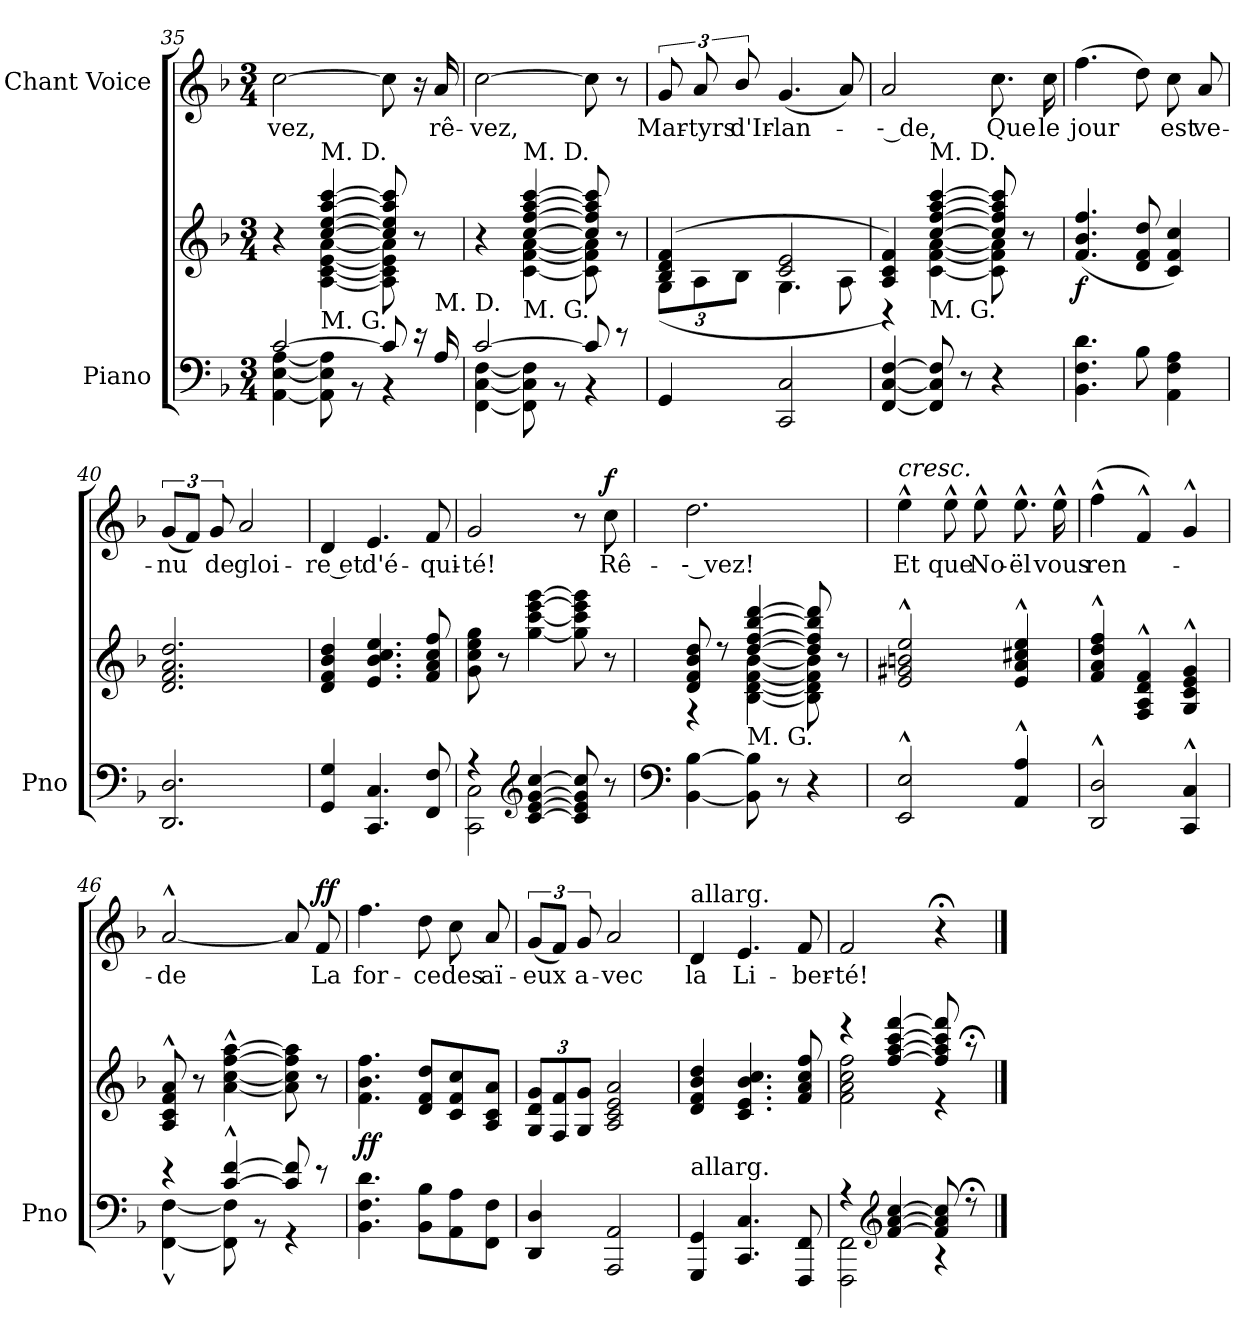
**kern	**kern	**dynam	**kern	**text	**dynam
*part2	*part2	*part2	*part1	*part1	*part1
*staff3	*staff2	*staff2/3	*staff1	*staff1	*staff1
*I"Piano	*	*	*I"Chant Voice	*	*
*I'Pno	*	*	*	*	*
*clefF4	*clefG2	*	*clefG2	*	*
*k[b-]	*k[b-]	*	*k[b-]	*	*
*M3/4	*M3/4	*	*M3/4	*	*
=35	=35	=35	=35	=35	=35
*^	*^	*	*	*	*
!	!	!	!	!	!	!LO:LY:b	!
[2c/	[4AA\ [4E\ [4A\	4r	4ryy	.	[2cc\	-vez,	.
!	!	!LO:TX:a:t=M. D.	!	!	!	!	!
!	!	!LO:TX:b:t=M. G.	!	!	!	!	!
.	8AA\] 8E\] 8A\]	[>4cc/ [4ee/ [4aa/ [4ccc/	[4A\ [4c\ [4e\ [4a\	.	.	.	.
.	8r	.	.	.	.	.	.
8c/]	4r	8cc/] 8ee/] 8aa/] 8ccc/]	8A\] 8c\] 8e\] 8a\]	.	8cc\]	.	.
16r	.	8r	8ryy	.	16r	.	.
!LO:TX:a:t=M. D.	!	!	!	!	!	!	!
!	!	!	!	!	!	!LO:LY:b	!LO:DY:a
!	!	!	!	!	!	!	!LO:DY:n=1:a
16A/	.	.	.	.	16a/	rê-	other-dynamics f
=36	=36	=36	=36	=36	=36	=36	=36
!	!	!	!	!	!	!LO:LY:b	!
[2c/	[4FF\ [4C\ [4F\	4r	4ryy	.	[2cc\	-vez,	.
!	!	!LO:TX:a:t=M. D.	!	!	!	!	!
!	!	!LO:TX:b:t=M. G.	!	!	!	!	!
.	8FF\] 8C\] 8F\]	[>4cc/ [4ff/ [4aa/ [4ccc/	[4c\ [4f\ [4a\	.	.	.	.
.	8r	.	.	.	.	.	.
8c/]	4r	8cc/] 8ff/] 8aa/] 8ccc/]	8c\] 8f\] 8a\]	.	8cc\]	.	.
8r	.	8r	8ryy	.	8r	.	.
*v	*v	*	*	*	*	*	*
=37	=37	=37	=37	=37	=37	=37
*	*	*Xbrackettup	*	*	*	*
!	!	!	!	!	!LO:LY:b	!
4GG/	(>4B-/ 4d/ 4f/	(12G\L	.	12g/	Mar-	.
!	!	!	!	!	!LO:LY:b	!
.	.	12A\	.	12a/	-tyrs	.
!	!	!	!	!	!LO:LY:b	!
.	.	12B-\J	.	12b-/	d'Ir-	.
!	!	!	!	!	!LO:LY:b	!
2CC/ 2C/	2c/ 2e/	4.G\	.	(4.g/	-lan-	.
.	.	8A\	.	8a/)	.	.
!!LO:LB:g=z
=38	=38	=38	=38	=38	=38	=38
!	!	!	!	!	!LO:LY:b	!
[4FF/ [4C/ [4F/	4A/ 4c/ 4f/)	4r)	.	2a/	-- de,	.
!	!LO:TX:b:t=M. G.	!	!	!	!	!
!	!LO:TX:a:t=M. D.	!	!	!	!	!
8FF/] 8C/] 8F/]	[4cc/ [4ff/ [4aa/ [4ccc/	[4c\ [4f\ [4a\	.	.	.	.
8r	.	.	.	.	.	.
!	!	!	!	!	!LO:LY:b	!LO:DY:a
!	!	!	!	!	!	!LO:DY:n=1:a
4r	8cc/] 8ff/] 8aa/] 8ccc/]	8c\] 8f\] 8a\]	.	8.cc\	Que	other-dynamics f
.	8r	8ryy	.	.	.	.
!	!	!	!	!	!LO:LY:b	!
.	.	.	.	16cc\	le	.
*	*v	*v	*	*	*	*
=39	=39	=39	=39	=39	=39
!	!	!LO:DY:b	!	!LO:LY:b	!
4.BB-\ 4.F\ 4.d\	(>4.f/ 4.b-/ 4.ff/	f	(4.ff\	jour	.
8B-\	8d/ 8f/ 8dd/	.	8dd\)	.	.
!	!	!	!	!LO:LY:b	!
4AA\ 4F\ 4A\	4c/ 4f/ 4cc/)	.	8cc\	est	.
!	!	!	!	!LO:LY:b	!
.	.	.	8a/	ve-	.
=40	=40	=40	=40	=40	=40
!	!	!	!	!LO:LY:b	!
2.DD/ 2.D/	2.d/ 2.f/ 2.a/ 2.dd/	.	(12g/L	-nu	.
.	.	.	12f/J)	.	.
!	!	!	!	!LO:LY:b	!
.	.	.	12g/	de	.
!	!	!	!	!LO:LY:b	!
.	.	.	2a/	gloi-	.
=41	=41	=41	=41	=41	=41
!	!	!	!	!LO:LY:b	!
4GG/ 4G/	4d/ 4f/ 4b-/ 4dd/	.	4d/	-re et	.
!	!	!	!	!LO:LY:b	!
4.CC/ 4.C/	4.e/ 4.b-/ 4.cc/ 4.ee/	.	4.e/	d'é-	.
!	!	!	!	!LO:LY:b	!
8FF/ 8F/	8f/ 8a/ 8cc/ 8ff/	.	8f/	-qui-	.
=42	=42	=42	=42	=42	=42
*^	*	*	*	*	*
!	!	!	!	!	!LO:LY:b	!
4r	2CC\ 2C\	8g\ 8cc\ 8ee\ 8gg\	.	2g/	-té!	.
.	.	8r	.	.	.	.
*clefG2	*	*	*	*	*	*
[<4c/ [<4e/ [4g/ [4cc/	.	[4gg\ [<4ccc\ [4eee\ [4ggg\	.	.	.	.
8c/] 8e/] 8g/] 8cc/]	4ryy	8gg\] 8ccc\] 8eee\] 8ggg\]	.	8r	.	.
!	!	!	!	!	!LO:LY:b	!LO:DY:a
8r	.	8r	.	8cc\	Rê-	f
*v	*v	*	*	*	*	*
!!LO:LB:g=z
=43	=43	=43	=43	=43	=43
*clefF4	*	*	*	*	*
*	*^	*	*	*	*
!	!	!	!	!	!LO:LY:b	!
[4BB-\ [4B-\	8d/ 8f/ 8b-/ 8dd/	4r	.	2.dd\	-- vez!	.
.	8r	.	.	.	.	.
!	!LO:TX:b:t=M. G.	!	!	!	!	!
8BB-\] 8B-\]	[4dd/ [4ff/ [4bb-/ [4ddd/	[4B-\ [4d\ [<4f\ [4b-\	.	.	.	.
8r	.	.	.	.	.	.
4r	8dd/] 8ff/] 8bb-/] 8ddd/]	8B-\] 8d\] 8f\] 8b-\]	.	.	.	.
.	8r	8ryy	.	.	.	.
=44	=44	=44	=44	=44	=44	=44
!	!	!	!	!LO:TX:a:i:t=cresc.	!	!
!	!LO:TX:b:i:t=cresc.	!	!	!	!	!
!	!	!	!	!	!LO:LY:b	!
*	*v	*v	*	*	*	*
2EE/^^ 2E/^^	2e/^^ 2g#X/^^ 2bn/^^ 2ee/^^	.	4ee^^\	Et	.
!	!	!	!	!LO:LY:b	!
.	.	.	8ee^^\	que	.
!	!	!	!	!LO:LY:b	!
.	.	.	8ee^^\	No-	.
!	!	!	!	!LO:LY:b	!
4AA/^^ 4A/^^	4e/^^ 4a/^^ 4cc#X/^^ 4ee/^^	.	8.ee^^\	-ël	.
!	!	!	!	!LO:LY:b	!
.	.	.	16ee^^\	vous	.
=45	=45	=45	=45	=45	=45
!	!	!	!	!LO:LY:b	!
2DD/^^ 2D/^^	4f/^^ 4a/^^ 4dd/^^ 4ff/^^	.	(4ff^^\	ren-	.
.	4F/^^ 4A/^^ 4d/^^ 4f/^^	.	4f^^/)	.	.
4CC/^^ 4C/^^	4G/^^ 4c/^^ 4e/^^ 4g/^^	.	4g^^/	.	.
=46	=46	=46	=46	=46	=46
*^	*	*	*	*	*
!	!	!	!	!	!LO:LY:b	!
4r	[4FF\^^ [4F\^^	8A/^^ 8c/^^ 8f/^^ 8a/^^	.	[2a^^/	-de	.
.	.	8r	.	.	.	.
[4c/^^ [4f/^^	8FF\] 8F\]	[4a\^^ [<4cc\^^ [4ff\^^ [4aa\^^	.	.	.	.
.	8r	.	.	.	.	.
8c/] 8f/]	4r	8a\] 8cc\] 8ff\] 8aa\]	.	8a/]	.	.
!	!	!	!	!	!LO:LY:b	!LO:DY:a
8r	.	8r	.	8f/	La	ff
*v	*v	*	*	*	*	*
!!LO:LB:g=z
=47	=47	=47	=47	=47	=47
!	!	!LO:DY:b	!	!LO:LY:b	!
4.BB-\ 4.F\ 4.d\	4.f\ 4.b-\ 4.ff\	ff	4.ff\	for-	.
!	!	!	!	!LO:LY:b	!
8BB-\ 8B-\L	8d/ 8f/ 8dd/L	.	8dd\	-ce	.
!	!	!	!	!LO:LY:b	!
8AA\ 8A\	8c/ 8f/ 8cc/	.	8cc\	des	.
!	!	!	!	!LO:LY:b	!
8FF\ 8F\J	8A/ 8c/ 8a/J	.	8a/	aï-	.
=48	=48	=48	=48	=48	=48
!	!	!	!	!LO:LY:b	!
4DD/ 4D/	12G/ 12d/ 12g/L	.	(12g/L	-eux	.
.	12F/ 12f/	.	12f/J)	.	.
!	!	!	!	!LO:LY:b	!
.	12G/ 12g/J	.	12g/	a-	.
!	!	!	!	!LO:LY:b	!
2AAA/ 2AA/	2A/ 2c/ 2e/ 2a/	.	2a/	-vec	.
=49	=49	=49	=49	=49	=49
!	!	!	!LO:TX:a:t=allarg.	!	!
!LO:TX:a:t=allarg.	!	!	!	!	!
!	!	!	!	!LO:LY:b	!
4GGG/ 4GG/	4d/ 4f/ 4b-/ 4dd/	.	4d/	la	.
!	!	!	!	!LO:LY:b	!
4.CC/ 4.C/	4.c/ 4.e/ 4.b-/ 4.cc/	.	4.e/	Li-	.
!	!	!	!	!LO:LY:b	!
8FFF/ 8FF/	8f/ 8a/ 8cc/ 8ff/	.	8f/	-ber-	.
=50	=50	=50	=50	=50	=50
*^	*^	*	*	*	*
!	!	!	!	!	!	!LO:LY:b	!
4r	2FFF\ 2FF\	4r	2f\ 2a\ 2cc\ 2ff\	.	2f/	-té!	.
*clefG2	*	*	*	*	*	*	*
[<4f/ [4a/ [4cc/	.	[4ff/ [4aa/ [4ccc/ [4fff/	.	.	.	.	.
8f/] 8a/] 8cc/]	4r	8ff/] 8aa/] 8ccc/] 8fff/]	4r	.	4r;<	.	.
8r;<	.	8r;<	.	.	.	.	.
*v	*v	*	*	*	*	*	*
*	*v	*v	*	*	*	*
==	==	==	==	==	==
*-	*-	*-	*-	*-	*-
